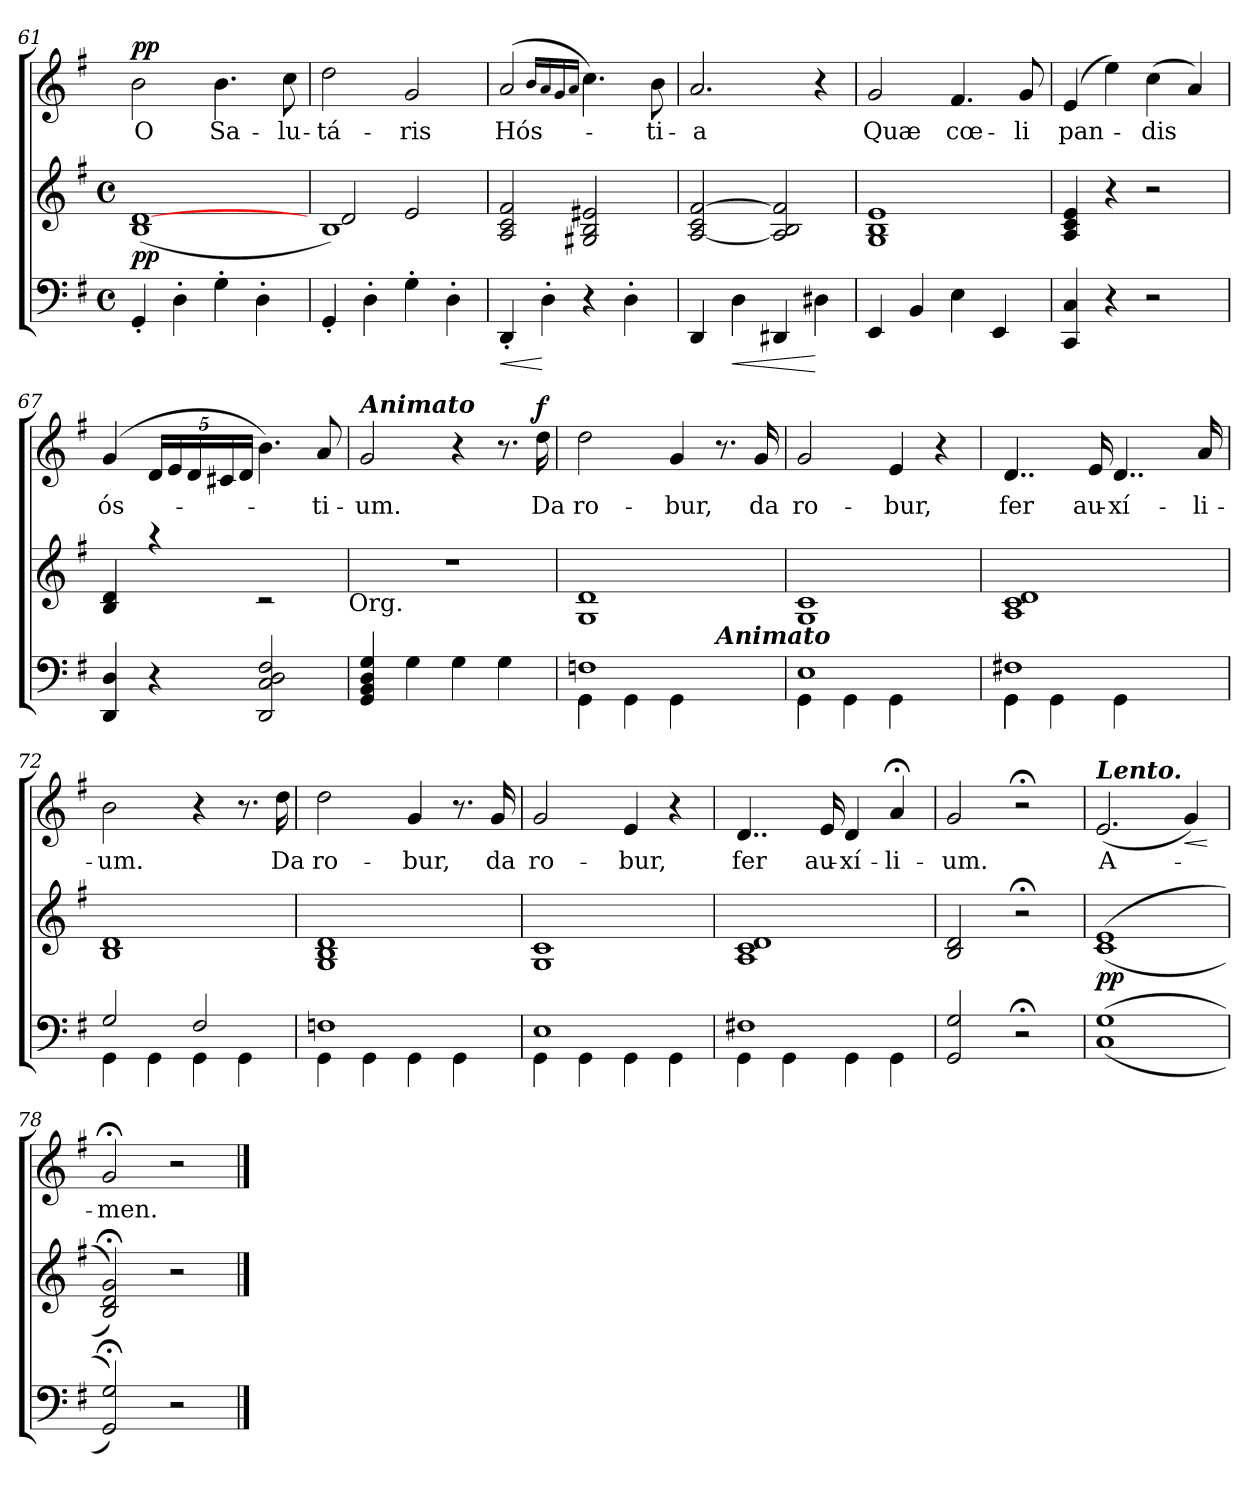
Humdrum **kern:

**kern	**dynam	**kern	**dynam	**kern	**text	**dynam
*part3	*part3	*part2	*part2	*part1	*part1	*part1
*staff3	*staff3	*staff2	*staff2	*staff1	*staff1	*staff1
!!LO:LB:g=z
*clefF4	*	*clefG2	*	*clefG2	*	*
*k[f#]	*	*k[f#]	*	*k[f#]	*	*
*G:	*	*G:	*	*G:	*	*
*M4/4	*	*M4/4	*	*	*	*
*met(c)	*	*met(c)	*	*	*	*
=61	=61	=61	=61	=61	=61	=61
!	!	!	!LO:DY:b	!	!LO:LY:b	!LO:DY:a
4GG'</	.	(<1B [>1d	pp	2b\	O	pp
4D'>\	.	.	.	.	.	.
!	!	!	!	!	!LO:LY:b	!
4G'>\	.	.	.	4.b\	Sa-	.
4D'>\	.	.	.	.	.	.
!	!	!	!	!	!LO:LY:b	!
.	.	.	.	8cc\	-lu-	.
=62	=62	=62	=62	=62	=62	=62
*	*	*^	*	*	*	*
!	!	!	!	!	!	!LO:LY:b	!
4GG'</	.	1B)	2d/	.	2dd\	-tá-	.
4D'>\	.	.	.	.	.	.	.
!	!	!	!	!	!	!LO:LY:b	!
4G'>\	.	.	2e/	.	2g/	-ris	.
4D'>\	.	.	.	.	.	.	.
*	*	*v	*v	*	*	*	*
=63	=63	=63	=63	=63	=63	=63
!	!LO:HP:b	!	!	!	!LO:LY:b	!
4DD'</	<	2A/ 2c/ 2f#/	.	(2a/	Hós-	.
4D'>\	[	.	.	.	.	.
.	.	.	.	16qb/LL	.	.
.	.	.	.	16qa/	.	.
.	.	.	.	16qg/	.	.
.	.	.	.	16qa/JJ	.	.
4r	.	2G#X/ 2B/ 2e#X/	.	4.cc\)	.	.
4D'>\	.	.	.	.	.	.
!	!	!	!	!	!LO:LY:b	!
.	.	.	.	8b\	-ti-	.
=64	=64	=64	=64	=64	=64	=64
!	!	!	!	!	!LO:LY:b	!
4DD/	.	[<2A/ 2c/ [>2f#/	.	2.a/	-a	.
!	!LO:HP:b	!	!	!	!	!
4D\	<	.	.	.	.	.
4DD#X/	.	2A/] 2B/ 2f#/]	.	.	.	.
4D#X\	[	.	.	4r	.	.
=65	=65	=65	=65	=65	=65	=65
!	!	!	!	!	!LO:LY:b	!
4EE/	.	1G 1B 1e	.	2g/	Quæ	.
4BB/	.	.	.	.	.	.
!	!	!	!	!	!LO:LY:b	!
4E\	.	.	.	4.f#/	cœ-	.
4EE/	.	.	.	.	.	.
!	!	!	!	!	!LO:LY:b	!
.	.	.	.	8g/	-li	.
=66	=66	=66	=66	=66	=66	=66
!	!	!	!	!	!LO:LY:b	!
4CC/ 4C/	.	4A/ 4c/ 4e/	.	(4e/	pan-	.
4r	.	4r	.	4ee\)	.	.
!	!	!	!	!	!LO:LY:b	!
2r	.	2r	.	(>4cc\	-dis	.
.	.	.	.	4a/)	.	.
!!LO:LB:g=z
=67	=67	=67	=67	=67	=67	=67
*	*	*^	*	*	*	*
!	!	!	!	!	!	!LO:LY:b	!
4DD/ 4D/	.	4B/ 4d/	2ryy	.	(4g/	ós-	.
*	*	*	*	*	*Xbrackettup	*	*
4r	.	4raa	.	.	20d/LL	.	.
.	.	.	.	.	20e/	.	.
.	.	.	.	.	20d/	.	.
.	.	.	.	.	20c#X/	.	.
.	.	.	.	.	20d/JJ	.	.
2DD/ 2C/ 2D/ 2F#/	.	2ryy	2rc	.	4.b\)	.	.
!	!	!	!	!	!	!LO:LY:b	!
.	.	.	.	.	8a/	-ti-	.
*	*	*v	*v	*	*	*	*
!	!	!LO:TX:b:t=Org.	!	!	!	!
=68	=68	=68	=68	=68	=68	=68
!	!	!	!	!LO:TX:a:Bi:t=Animato	!	!
!	!	!	!	!	!LO:LY:b	!
4GG/ 4BB/ 4D/ 4G/	.	1r	.	2g/	-um.	.
4G\	.	.	.	.	.	.
4G\	.	.	.	4r	.	.
4G\	.	.	.	8.r	.	.
!	!	!	!	!	!LO:LY:b	!LO:DY:a
.	.	.	.	16dd\	Da	f
=69	=69	=69	=69	=69	=69	=69
*^	*	*	*	*	*	*
*	*^	*	*	*	*	*	*
!	!	!	!	!	!	!	!LO:LY:b	!
*	*	*	*	*^	*	*	*	*
1Fn	4GG\	4GG\	.	1G 1d	2.ryy	.	2dd\	ro-	.
.	4GG\	2.ryy	.	.	.	.	.	.	.
!	!	!	!	!	!	!	!	!LO:LY:b	!
.	4GG\	.	.	.	.	.	4g/	-bur,	.
!	!	!	!	!	!LO:TX:b:Bi:t=Animato	!	!	!	!
.	4ryy	.	.	.	4ryy	.	8.r	.	.
!	!	!	!	!	!	!	!	!LO:LY:b	!
.	.	.	.	.	.	.	16g/	da	.
=70	=70	=70	=70	=70	=70	=70	=70	=70	=70
!	!	!	!	!	!	!	!	!LO:LY:b	!
*	*	*	*	*v	*v	*	*	*	*
1E	4GG\	4GG\	.	1G 1c	.	2g/	ro-	.
.	4GG\	2.ryy	.	.	.	.	.	.
!	!	!	!	!	!	!	!LO:LY:b	!
.	4GG\	.	.	.	.	4e/	-bur,	.
.	4ryy	.	.	.	.	4r	.	.
=71	=71	=71	=71	=71	=71	=71	=71	=71
!	!	!	!	!	!	!	!LO:LY:b	!
1F#X	4GG\	4GG\	.	1A 1c 1d	.	4..d/	fer	.
.	4GG\	2.ryy	.	.	.	.	.	.
!	!	!	!	!	!	!	!LO:LY:b	!
.	.	.	.	.	.	16e/	au-	.
!	!	!	!	!	!	!	!LO:LY:b:rj	!
.	4GG\	.	.	.	.	4..d/	-xí-	.
.	4ryy	.	.	.	.	.	.	.
!	!	!	!	!	!	!	!LO:LY:b	!
.	.	.	.	.	.	16a/	-li-	.
*	*v	*v	*	*	*	*	*	*
=72	=72	=72	=72	=72	=72	=72	=72
!	!	!	!	!	!	!LO:LY:b	!
4GG\	2G/	.	1B 1d	.	2b\	-um.	.
4GG\	.	.	.	.	.	.	.
4GG\	2F#/	.	.	.	4r	.	.
4GG\	.	.	.	.	8.r	.	.
!	!	!	!	!	!	!LO:LY:b	!
.	.	.	.	.	16dd\	Da	.
!!LO:LB:g=z
=73	=73	=73	=73	=73	=73	=73	=73
!	!	!	!	!	!	!LO:LY:b	!
1Fn	4GG\	.	1G 1B 1d	.	2dd\	ro-	.
.	4GG\	.	.	.	.	.	.
!	!	!	!	!	!	!LO:LY:b	!
.	4GG\	.	.	.	4g/	-bur,	.
.	4GG\	.	.	.	8.r	.	.
!	!	!	!	!	!	!LO:LY:b	!
.	.	.	.	.	16g/	da	.
=74	=74	=74	=74	=74	=74	=74	=74
!	!	!	!	!	!	!LO:LY:b	!
1E	4GG\	.	1G 1c	.	2g/	ro-	.
.	4GG\	.	.	.	.	.	.
!	!	!	!	!	!	!LO:LY:b	!
.	4GG\	.	.	.	4e/	-bur,	.
.	4GG\	.	.	.	4r	.	.
=75	=75	=75	=75	=75	=75	=75	=75
!	!	!	!	!	!	!LO:LY:b	!
1F#X	4GG\	.	1A 1c 1d	.	4..d/	fer	.
.	4GG\	.	.	.	.	.	.
!	!	!	!	!	!	!LO:LY:b	!
.	.	.	.	.	16e/	au-	.
!	!	!	!	!	!	!LO:LY:b:rj	!
.	4GG\	.	.	.	4d/	-xí-	.
!	!	!	!	!	!	!LO:LY:b	!
.	4GG\	.	.	.	4a;/	-li-	.
=76	=76	=76	=76	=76	=76	=76	=76
!	!	!	!	!	!	!LO:LY:b	!
*v	*v	*	*	*	*	*	*
2GG/ 2G/	.	2B/ 2d/	.	2g/	-um.	.
2r;<	.	2r;<	.	2r;<	.	.
=77	=77	=77	=77	=77	=77	=77
!	!	!	!	!LO:TX:a:Bi:t=Lento.	!	!
!	!	!	!LO:DY:b	!	!LO:LY:b	!
(>(<1C 1G	.	(<(>1c 1e	pp	(<2.e/	A-	.
!	!	!	!	!	!	!LO:HP:b
.	.	.	.	4g/)	.	<
.	.	.	.	.	.	[
=78	=78	=78	=78	=78	=78	=78
!	!	!	!	!	!LO:LY:b	!
2GG/; 2G/;))	.	2B/; 2d/; 2g/;))	.	2g;/	-men.	.
2r	.	2r	.	2r	.	.
==	==	==	==	==	==	==
*-	*-	*-	*-	*-	*-	*-
